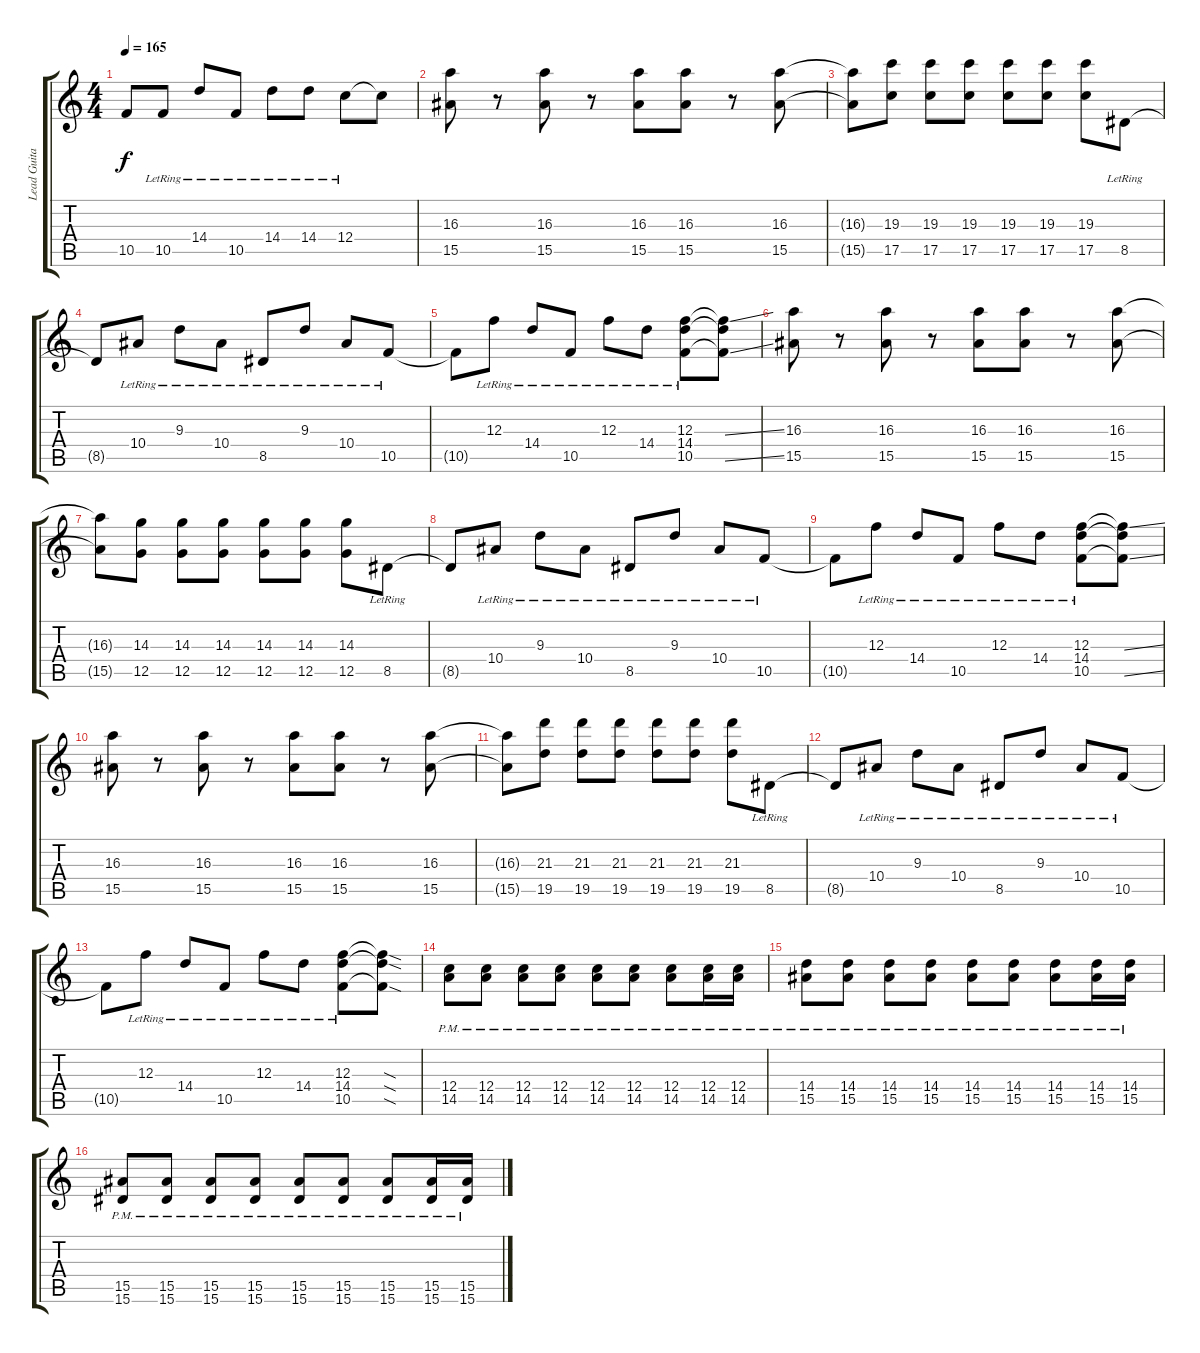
\track ("Lead Guitar" "Lead Guita") {instrument distortionguitar}
\staff {score tabs}
\tuning (D4 A3 F3 C3 G2 C2) {hide}
\ts (4 4)
\tempo 165
\clef g2
\ks c
10.5{t}.8{dy f} 10.5{lr}.8 14.4{lr}.8 10.5{lr}.8 14.4{lr}.8 14.4{lr}.8 12.4{lr}.8 12.4{t}.8 |
(16.3 15.5).8 r.8 (16.3 15.5).8 r.8 (16.3 15.5).8 (16.3 15.5).8 r.8 (16.3 15.5).8 |
(16.3{t} 15.5{t}).8 (19.3 17.5).8 (19.3 17.5).8 (19.3 17.5).8 (19.3 17.5).8 (19.3 17.5).8 (19.3 17.5).8 8.5{lr}.8 |
8.5{t}.8 10.4{lr}.8 9.3{lr}.8 10.4{lr}.8 8.5{lr}.8 9.3{lr}.8 10.4{lr}.8 10.5{lr}.8 |
10.5{t}.8 12.3{lr}.8 14.4{lr}.8 10.5{lr}.8 12.3{lr}.8 14.4{lr}.8 (12.3 14.4 10.5{lr}).8 (12.3{ss t} 14.4{t} 10.5{ss t}).8 |
(16.3 15.5).8 r.8 (16.3 15.5).8 r.8 (16.3 15.5).8 (16.3 15.5).8 r.8 (16.3 15.5).8 |
(16.3{t} 15.5{t}).8 (14.3 12.5).8 (14.3 12.5).8 (14.3 12.5).8 (14.3 12.5).8 (14.3 12.5).8 (14.3 12.5).8 8.5{lr}.8 |
8.5{t}.8 10.4{lr}.8 9.3{lr}.8 10.4{lr}.8 8.5{lr}.8 9.3{lr}.8 10.4{lr}.8 10.5{lr}.8 |
10.5{t}.8 12.3{lr}.8 14.4{lr}.8 10.5{lr}.8 12.3{lr}.8 14.4{lr}.8 (12.3 14.4 10.5{lr}).8 (12.3{ss t} 14.4{t} 10.5{ss t}).8 |
(16.3 15.5).8 r.8 (16.3 15.5).8 r.8 (16.3 15.5).8 (16.3 15.5).8 r.8 (16.3 15.5).8 |
(16.3{t} 15.5{t}).8 (21.3 19.5).8 (21.3 19.5).8 (21.3 19.5).8 (21.3 19.5).8 (21.3 19.5).8 (21.3 19.5).8 8.5{lr}.8 |
8.5{t}.8 10.4{lr}.8 9.3{lr}.8 10.4{lr}.8 8.5{lr}.8 9.3{lr}.8 10.4{lr}.8 10.5{lr}.8 |
10.5{t}.8 12.3{lr}.8 14.4{lr}.8 10.5{lr}.8 12.3{lr}.8 14.4{lr}.8 (12.3 14.4 10.5{lr}).8 (12.3{sod t} 14.4{sod t} 10.5{sod t}).8 |
(12.4{pm} 14.5{pm}).8 (12.4{pm} 14.5{pm}).8 (12.4{pm} 14.5{pm}).8 (12.4{pm} 14.5{pm}).8 (12.4{pm} 14.5{pm}).8 (12.4{pm} 14.5{pm}).8 (12.4{pm} 14.5{pm}).8 (12.4{pm} 14.5{pm}).16 (12.4{pm} 14.5{pm}).16 |
(14.4{pm} 15.5{pm}).8 (14.4{pm} 15.5{pm}).8 (14.4{pm} 15.5{pm}).8 (14.4{pm} 15.5{pm}).8 (14.4{pm} 15.5{pm}).8 (14.4{pm} 15.5{pm}).8 (14.4{pm} 15.5{pm}).8 (14.4{pm} 15.5{pm}).16 (14.4{pm} 15.5{pm}).16 |
(15.5{pm} 15.6{pm}).8 (15.5{pm} 15.6{pm}).8 (15.5{pm} 15.6{pm}).8 (15.5{pm} 15.6{pm}).8 (15.5{pm} 15.6{pm}).8 (15.5{pm} 15.6{pm}).8 (15.5{pm} 15.6{pm}).8 (15.5{pm} 15.6{pm}).16 (15.5{pm} 15.6{pm}).16
